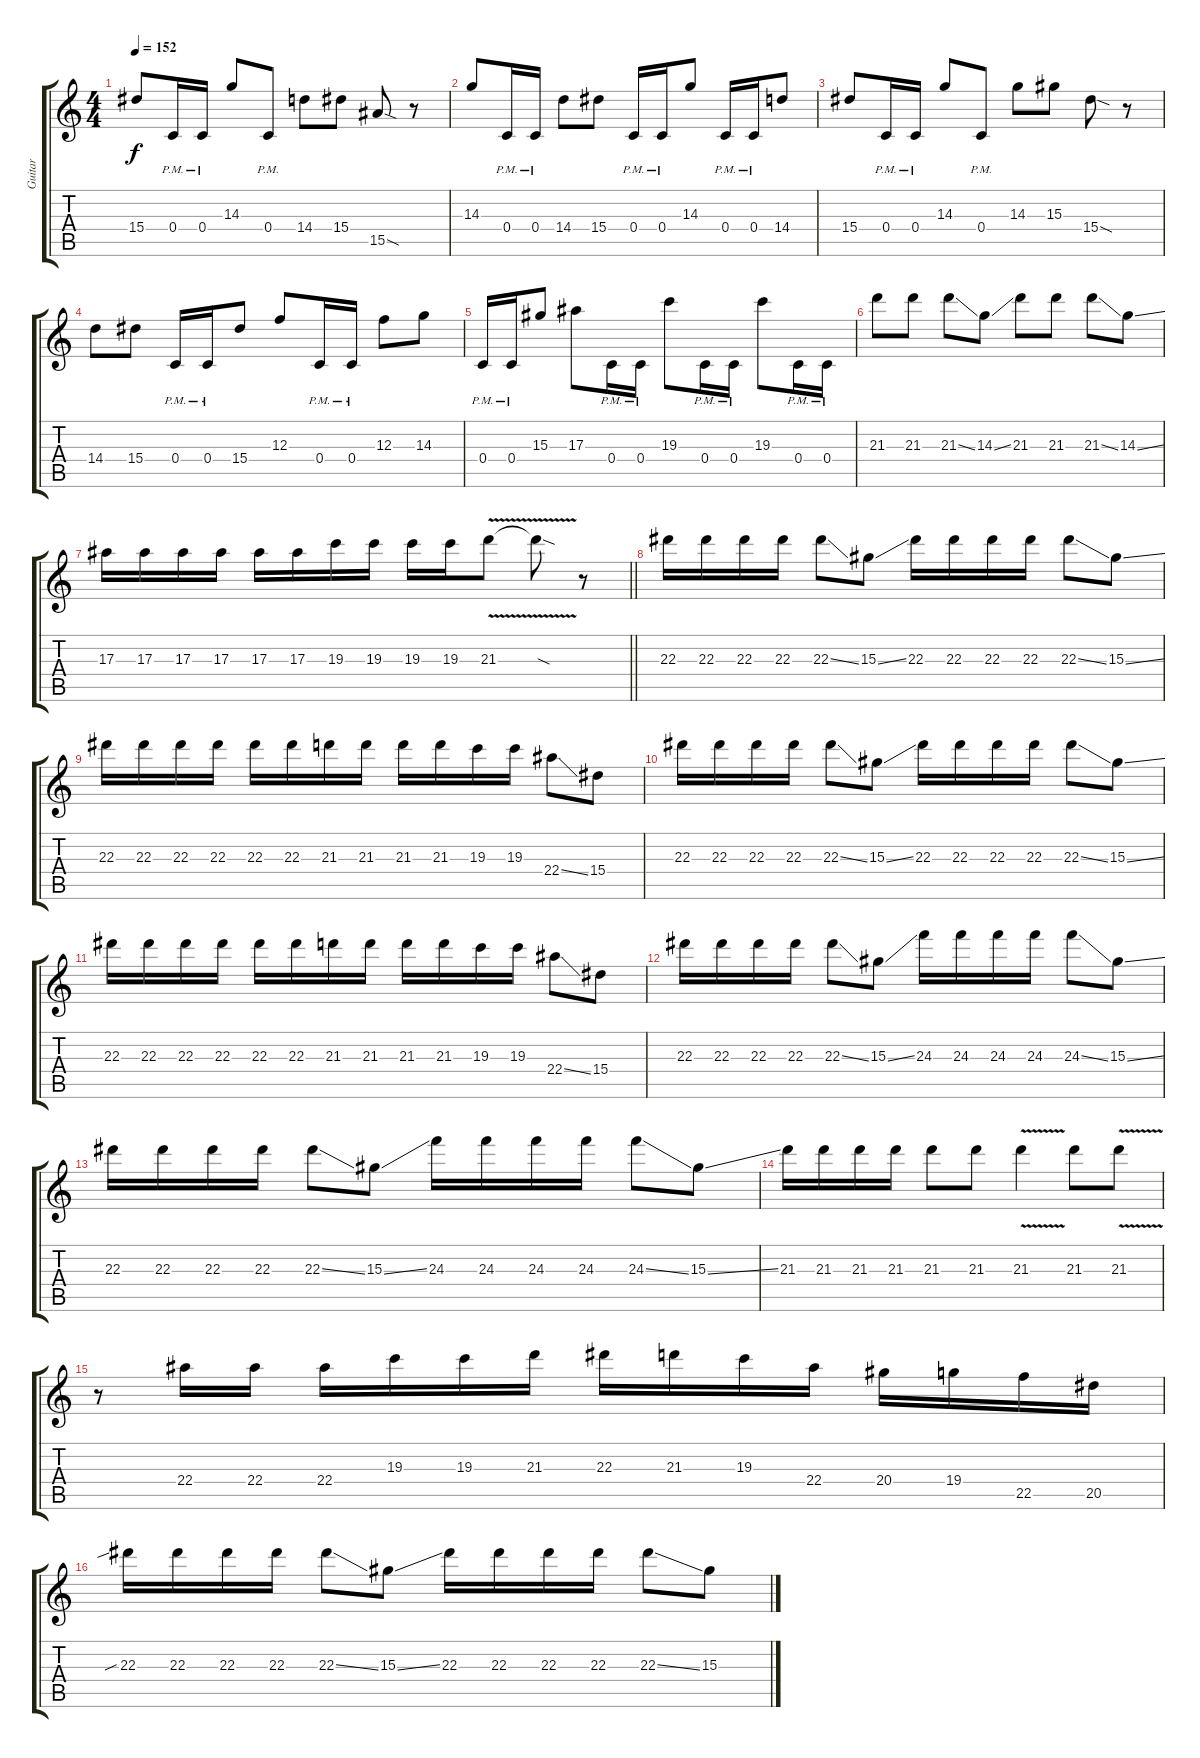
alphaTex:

\track ("Guitar" "Guitar") {instrument distortionguitar}
\staff {score tabs}
\tuning (D4 A3 F3 C3 G2 C2) {hide}
\ts (4 4)
\tempo 152
\clef g2
\ks c
15.4.8{dy f} 0.4{pm}.16 0.4{pm}.16 14.3.8 0.4{pm}.8 14.4.8 15.4.8 15.5{sod}.8 r.8 |
14.3.8 0.4{pm}.16 0.4{pm}.16 14.4.8 15.4.8 0.4{pm}.16 0.4{pm}.16 14.3.8 0.4{pm}.16 0.4{pm}.16 14.4.8 |
15.4.8 0.4{pm}.16 0.4{pm}.16 14.3.8 0.4{pm}.8 14.3.8 15.3.8 15.4{sod}.8 r.8 |
14.4.8 15.4.8 0.4{pm}.16 0.4{pm}.16 15.4.8 12.3.8 0.4{pm}.16 0.4{pm}.16 12.3.8 14.3.8 |
0.4{pm}.16 0.4{pm}.16 15.3.8 17.3.8 0.4{pm}.16 0.4{pm}.16 19.3.8 0.4{pm}.16 0.4{pm}.16 19.3.8 0.4{pm}.16 0.4{pm}.16 |
21.3.8 21.3.8 21.3{ss}.8 14.3{ss}.8 21.3.8 21.3.8 21.3{ss}.8 14.3{ss}.8 |
\barLineRight lightlight
17.3.16 17.3.16 17.3.16 17.3.16 17.3.16 17.3.16 19.3.16 19.3.16 19.3.16 19.3.16 21.3{v}.8 21.3{sod t}.8 r.8 |
\section ("" " ")
22.3.16 22.3.16 22.3.16 22.3.16 22.3{ss}.8 15.3{ss}.8 22.3.16 22.3.16 22.3.16 22.3.16 22.3{ss}.8 15.3{ss}.8 |
22.3.16 22.3.16 22.3.16 22.3.16 22.3.16 22.3.16 21.3.16 21.3.16 21.3.16 21.3.16 19.3.16 19.3.16 22.4{ss}.8 15.4.8 |
22.3.16 22.3.16 22.3.16 22.3.16 22.3{ss}.8 15.3{ss}.8 22.3.16 22.3.16 22.3.16 22.3.16 22.3{ss}.8 15.3{ss}.8 |
22.3.16 22.3.16 22.3.16 22.3.16 22.3.16 22.3.16 21.3.16 21.3.16 21.3.16 21.3.16 19.3.16 19.3.16 22.4{ss}.8 15.4.8 |
22.3.16 22.3.16 22.3.16 22.3.16 22.3{ss}.8 15.3{ss}.8 24.3.16 24.3.16 24.3.16 24.3.16 24.3{ss}.8 15.3{ss}.8 |
22.3.16 22.3.16 22.3.16 22.3.16 22.3{ss}.8 15.3{ss}.8 24.3.16 24.3.16 24.3.16 24.3.16 24.3{ss}.8 15.3{ss}.8 |
21.3.16 21.3.16 21.3.16 21.3.16 21.3.8 21.3.8 21.3{v}.4 21.3.8 21.3{v}.8 |
r.8 22.4.16 22.4.16 22.4.16 19.3.16 19.3.16 21.3.16 22.3.16 21.3.16 19.3.16 22.4.16 20.4.16 19.4.16 22.5.16 20.5.16 |
22.3{sib}.16 22.3.16 22.3.16 22.3.16 22.3{ss}.8 15.3{ss}.8 22.3.16 22.3.16 22.3.16 22.3.16 22.3{ss}.8 15.3{ss}.8
